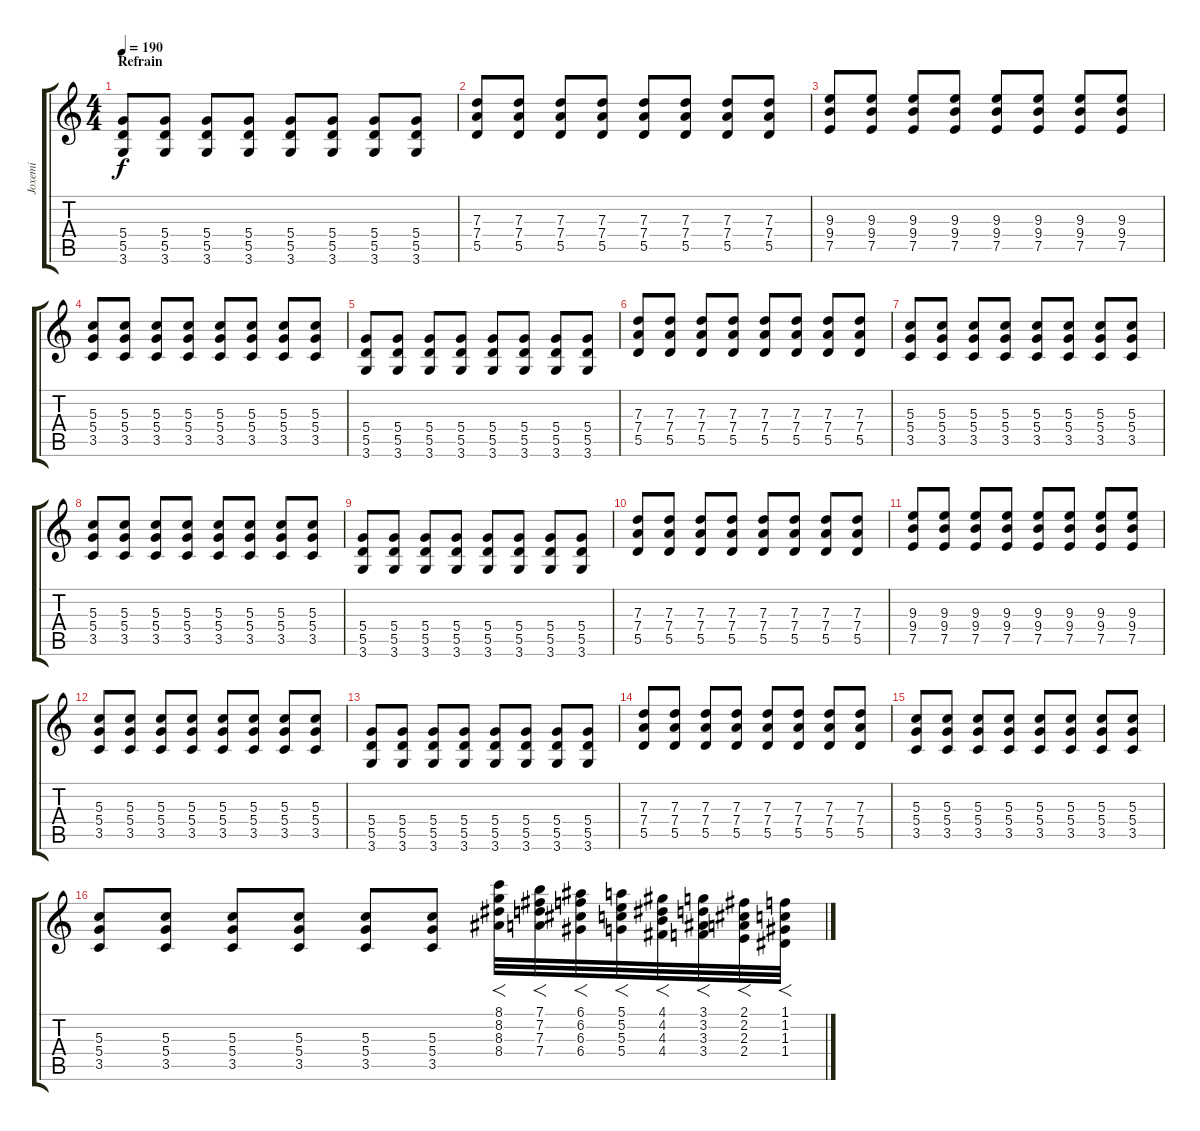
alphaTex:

\track ("Joxemi" "Joxemi") {instrument distortionguitar}
\staff {score tabs}
\tuning (E4 B3 G3 D3 A2 E2) {hide}
\ts (4 4)
\section ("" "Refrain")
\tempo 190
\clef g2
\ks c
(5.4 5.5 3.6).8{dy f volume 12 balance 8} (5.4 5.5 3.6).8 (5.4 5.5 3.6).8 (5.4 5.5 3.6).8 (5.4 5.5 3.6).8 (5.4 5.5 3.6).8 (5.4 5.5 3.6).8 (5.4 5.5 3.6).8 |
(7.3 7.4 5.5).8 (7.3 7.4 5.5).8 (7.3 7.4 5.5).8 (7.3 7.4 5.5).8 (7.3 7.4 5.5).8 (7.3 7.4 5.5).8 (7.3 7.4 5.5).8 (7.3 7.4 5.5).8 |
(9.3 9.4 7.5).8 (9.3 9.4 7.5).8 (9.3 9.4 7.5).8 (9.3 9.4 7.5).8 (9.3 9.4 7.5).8 (9.3 9.4 7.5).8 (9.3 9.4 7.5).8 (9.3 9.4 7.5).8 |
(5.3 5.4 3.5).8 (5.3 5.4 3.5).8 (5.3 5.4 3.5).8 (5.3 5.4 3.5).8 (5.3 5.4 3.5).8 (5.3 5.4 3.5).8 (5.3 5.4 3.5).8 (5.3 5.4 3.5).8 |
(5.4 5.5 3.6).8 (5.4 5.5 3.6).8 (5.4 5.5 3.6).8 (5.4 5.5 3.6).8 (5.4 5.5 3.6).8 (5.4 5.5 3.6).8 (5.4 5.5 3.6).8 (5.4 5.5 3.6).8 |
(7.3 7.4 5.5).8 (7.3 7.4 5.5).8 (7.3 7.4 5.5).8 (7.3 7.4 5.5).8 (7.3 7.4 5.5).8 (7.3 7.4 5.5).8 (7.3 7.4 5.5).8 (7.3 7.4 5.5).8 |
(5.3 5.4 3.5).8 (5.3 5.4 3.5).8 (5.3 5.4 3.5).8 (5.3 5.4 3.5).8 (5.3 5.4 3.5).8 (5.3 5.4 3.5).8 (5.3 5.4 3.5).8 (5.3 5.4 3.5).8 |
(5.3 5.4 3.5).8 (5.3 5.4 3.5).8 (5.3 5.4 3.5).8 (5.3 5.4 3.5).8 (5.3 5.4 3.5).8 (5.3 5.4 3.5).8 (5.3 5.4 3.5).8 (5.3 5.4 3.5).8 |
(5.4 5.5 3.6).8 (5.4 5.5 3.6).8 (5.4 5.5 3.6).8 (5.4 5.5 3.6).8 (5.4 5.5 3.6).8 (5.4 5.5 3.6).8 (5.4 5.5 3.6).8 (5.4 5.5 3.6).8 |
(7.3 7.4 5.5).8 (7.3 7.4 5.5).8 (7.3 7.4 5.5).8 (7.3 7.4 5.5).8 (7.3 7.4 5.5).8 (7.3 7.4 5.5).8 (7.3 7.4 5.5).8 (7.3 7.4 5.5).8 |
(9.3 9.4 7.5).8 (9.3 9.4 7.5).8 (9.3 9.4 7.5).8 (9.3 9.4 7.5).8 (9.3 9.4 7.5).8 (9.3 9.4 7.5).8 (9.3 9.4 7.5).8 (9.3 9.4 7.5).8 |
(5.3 5.4 3.5).8 (5.3 5.4 3.5).8 (5.3 5.4 3.5).8 (5.3 5.4 3.5).8 (5.3 5.4 3.5).8 (5.3 5.4 3.5).8 (5.3 5.4 3.5).8 (5.3 5.4 3.5).8 |
(5.4 5.5 3.6).8 (5.4 5.5 3.6).8 (5.4 5.5 3.6).8 (5.4 5.5 3.6).8 (5.4 5.5 3.6).8 (5.4 5.5 3.6).8 (5.4 5.5 3.6).8 (5.4 5.5 3.6).8 |
(7.3 7.4 5.5).8 (7.3 7.4 5.5).8 (7.3 7.4 5.5).8 (7.3 7.4 5.5).8 (7.3 7.4 5.5).8 (7.3 7.4 5.5).8 (7.3 7.4 5.5).8 (7.3 7.4 5.5).8 |
(5.3 5.4 3.5).8 (5.3 5.4 3.5).8 (5.3 5.4 3.5).8 (5.3 5.4 3.5).8 (5.3 5.4 3.5).8 (5.3 5.4 3.5).8 (5.3 5.4 3.5).8 (5.3 5.4 3.5).8 |
(5.3 5.4 3.5).8 (5.3 5.4 3.5).8 (5.3 5.4 3.5).8 (5.3 5.4 3.5).8 (5.3 5.4 3.5).8 (5.3 5.4 3.5).8 (8.1 8.2 8.3 8.4).32{f} (7.1 7.2 7.3 7.4).32{f} (6.1 6.2 6.3 6.4).32{f} (5.1 5.2 5.3 5.4).32{f} (4.1 4.2 4.3 4.4).32{f} (3.1 3.2 3.3 3.4).32{f} (2.1 2.2 2.3 2.4).32{f} (1.1 1.2 1.3 1.4).32{f}
